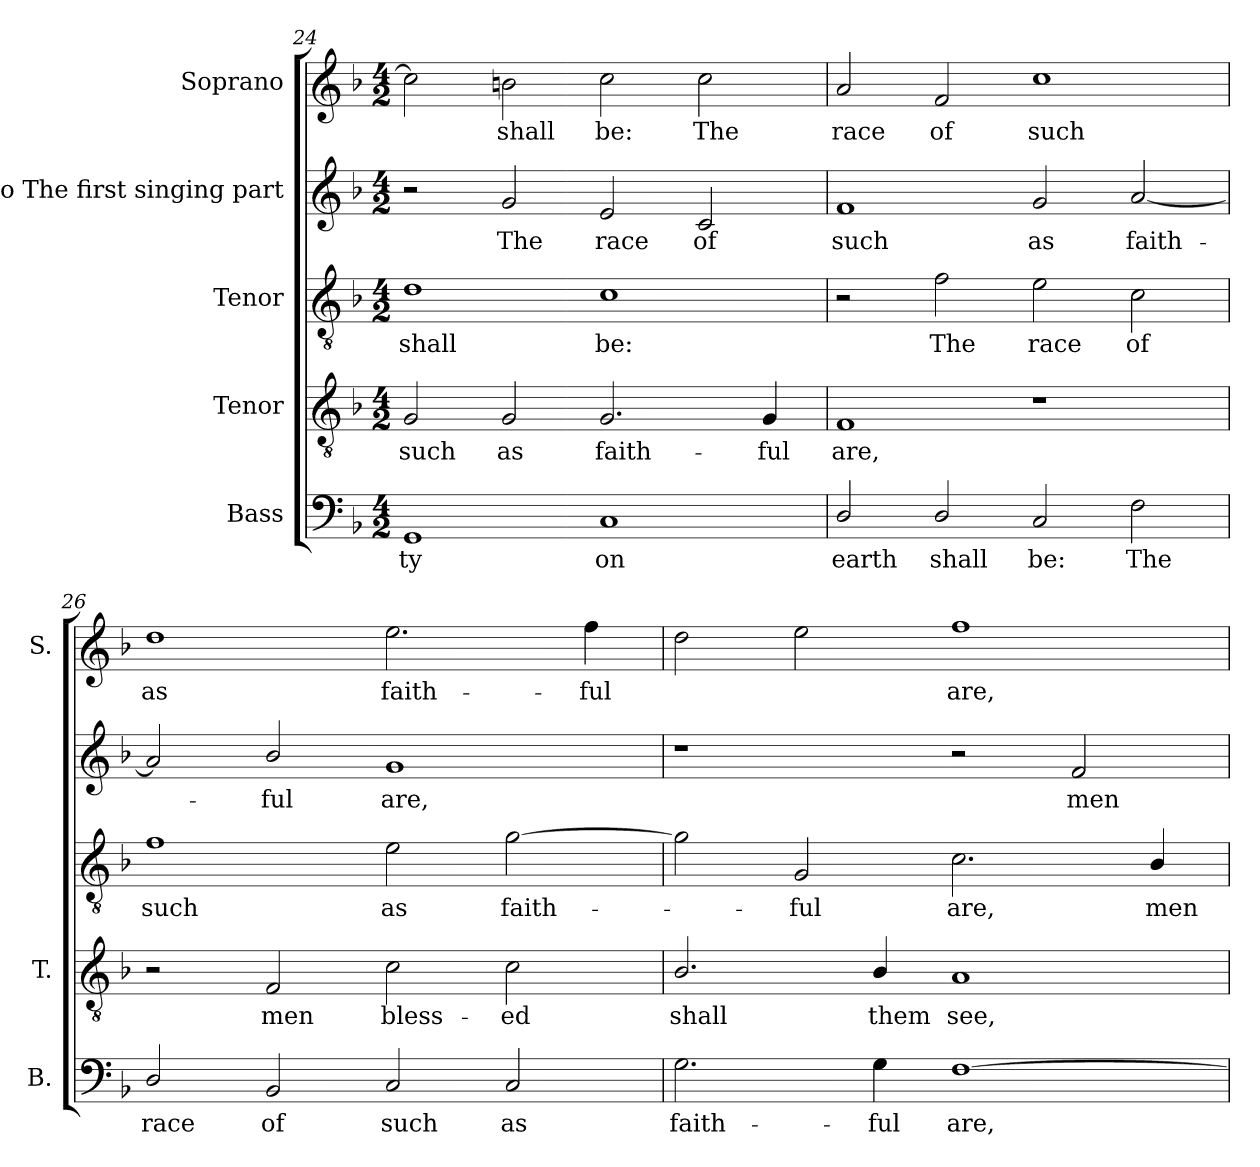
**kern	**text	**kern	**text	**kern	**text	**kern	**text	**kern	**text
*part5	*part5	*part4	*part4	*part3	*part3	*part2	*part2	*part1	*part1
*staff5	*staff5	*staff4	*staff4	*staff3	*staff3	*staff2	*staff2	*staff1	*staff1
*I"Bass	*	*I"Tenor	*	*I"Tenor	*	*I"Alto The first singing part	*	*I"Soprano	*
*I'B.	*	*I'T.	*	*	*	*	*	*I'S.	*
!!LO:PB:g=z
*clefF4	*	*clefGv2	*	*clefGv2	*	*clefG2	*	*clefG2	*
*	*	*ITrd7c12	*	*ITrd7c12	*	*ITrd7c12	*	*	*
*k[b-]	*	*k[b-]	*	*k[b-]	*	*k[b-]	*	*k[b-]	*
*F:	*	*F:	*	*F:	*	*F:	*	*F:	*
*M4/2	*	*M4/2	*	*M4/2	*	*M4/2	*	*M4/2	*
=24	=24	=24	=24	=24	=24	=24	=24	=24	=24
!	!LO:LY:b:color=#000000	!	!	!	!	!	!	!	!
!	!	!	!LO:LY:b:color=#000000	!	!	!	!	!	!
!	!	!	!	!	!LO:LY:b:color=#000000	!	!	!	!
1GGi	-ty	2GGi/	such	1Di	shall	2r	.	2cci\]	.
!	!	!	!LO:LY:b:color=#000000	!	!	!	!	!	!
!	!	!	!	!	!	!	!LO:LY:b:color=#000000	!	!
!	!	!	!	!	!	!	!	!	!LO:LY:b:color=#000000
.	.	2GGi/	as	.	.	2Gi/	The	2bni\	shall
!	!LO:LY:b:color=#000000	!	!	!	!	!	!	!	!
!	!	!	!LO:LY:b:color=#000000	!	!	!	!	!	!
!	!	!	!	!	!LO:LY:b:color=#000000	!	!	!	!
!	!	!	!	!	!	!	!LO:LY:b:color=#000000	!	!
!	!	!	!	!	!	!	!	!	!LO:LY:b:color=#000000
1Ci	on	2.GGi/	faith-	1Ci	be:	2Ei/	race	2cci\	be:
!	!	!	!	!	!	!	!LO:LY:b:color=#000000	!	!
!	!	!	!	!	!	!	!	!	!LO:LY:b:color=#000000
.	.	.	.	.	.	2Ci/	of	2cci\	The
!	!	!	!LO:LY:b:color=#000000	!	!	!	!	!	!
.	.	4GGi/	-ful	.	.	.	.	.	.
=25	=25	=25	=25	=25	=25	=25	=25	=25	=25
!	!LO:LY:b:color=#000000	!	!	!	!	!	!	!	!
!	!	!	!LO:LY:b:color=#000000	!	!	!	!	!	!
!	!	!	!	!	!	!	!LO:LY:b:color=#000000	!	!
!	!	!	!	!	!	!	!	!	!LO:LY:b:color=#000000
2Di/	earth	1FFi	are,	2r	.	1Fi	such	2ai/	race
!	!LO:LY:b:color=#000000	!	!	!	!	!	!	!	!
!	!	!	!	!	!LO:LY:b:color=#000000	!	!	!	!
!	!	!	!	!	!	!	!	!	!LO:LY:b:color=#000000
2Di/	shall	.	.	2Fi\	The	.	.	2fi/	of
!	!LO:LY:b:color=#000000	!	!	!	!	!	!	!	!
!	!	!	!	!	!LO:LY:b:color=#000000	!	!	!	!
!	!	!	!	!	!	!	!LO:LY:b:color=#000000	!	!
!	!	!	!	!	!	!	!	!	!LO:LY:b:color=#000000
2Ci/	be:	1r	.	2Ei\	race	2Gi/	as	1cci	such
!	!LO:LY:b:color=#000000	!	!	!	!	!	!	!	!
!	!	!	!	!	!LO:LY:b:color=#000000	!	!	!	!
!	!	!	!	!	!	!	!LO:LY:b:color=#000000	!	!
2Fi\	The	.	.	2Ci\	of	[2Ai/	faith-	.	.
=26	=26	=26	=26	=26	=26	=26	=26	=26	=26
!	!LO:LY:b:color=#000000	!	!	!	!	!	!	!	!
!	!	!	!	!	!LO:LY:b:color=#000000	!	!	!	!
!	!	!	!	!	!	!	!	!	!LO:LY:b:color=#000000
2Di/	race	2r	.	1Fi	such	2Ai/]	.	1ddi	as
!	!LO:LY:b:color=#000000	!	!	!	!	!	!	!	!
!	!	!	!LO:LY:b:color=#000000	!	!	!	!	!	!
!	!	!	!	!	!	!	!LO:LY:b:color=#000000	!	!
2BB-i/	of	2FFi/	men	.	.	2B-i/	-ful	.	.
!	!LO:LY:b:color=#000000	!	!	!	!	!	!	!	!
!	!	!	!LO:LY:b:color=#000000	!	!	!	!	!	!
!	!	!	!	!	!LO:LY:b:color=#000000	!	!	!	!
!	!	!	!	!	!	!	!LO:LY:b:color=#000000	!	!
!	!	!	!	!	!	!	!	!	!LO:LY:b:color=#000000
2Ci/	such	2Ci\	bless-	2Ei\	as	1Gi	are,	2.eei\	faith-
!	!LO:LY:b:color=#000000	!	!	!	!	!	!	!	!
!	!	!	!LO:LY:b:color=#000000	!	!	!	!	!	!
!	!	!	!	!	!LO:LY:b:color=#000000	!	!	!	!
2Ci/	as	2Ci\	-ed	[2Gi\	faith-	.	.	.	.
!	!	!	!	!	!	!	!	!	!LO:LY:b:color=#000000
.	.	.	.	.	.	.	.	4ffi\	-ful
=27	=27	=27	=27	=27	=27	=27	=27	=27	=27
!	!LO:LY:b:color=#000000	!	!	!	!	!	!	!	!
!	!	!	!LO:LY:b:color=#000000	!	!	!	!	!	!
2.Gi\	faith-	2.BB-i/	shall	2Gi\]	.	1r	.	2ddi\	.
!	!	!	!	!	!LO:LY:b:color=#000000	!	!	!	!
.	.	.	.	2GGi/	-ful	.	.	2eei\	.
!	!LO:LY:b:color=#000000	!	!	!	!	!	!	!	!
!	!	!	!LO:LY:b:color=#000000	!	!	!	!	!	!
4Gi\	-ful	4BB-i/	them	.	.	.	.	.	.
!	!LO:LY:b:color=#000000	!	!	!	!	!	!	!	!
!	!	!	!LO:LY:b:color=#000000	!	!	!	!	!	!
!	!	!	!	!	!LO:LY:b:color=#000000	!	!	!	!
!	!	!	!	!	!	!	!	!	!LO:LY:b:color=#000000
[1Fi	are,	1AAi	see,	2.Ci\	are,	2r	.	1ffi	are,
!	!	!	!	!	!	!	!LO:LY:b:color=#000000	!	!
.	.	.	.	.	.	2Fi/	men	.	.
!	!	!	!	!	!LO:LY:b:color=#000000	!	!	!	!
.	.	.	.	4BB-i/	men	.	.	.	.
=	=	=	=	=	=	=	=	=	=
*-	*-	*-	*-	*-	*-	*-	*-	*-	*-
